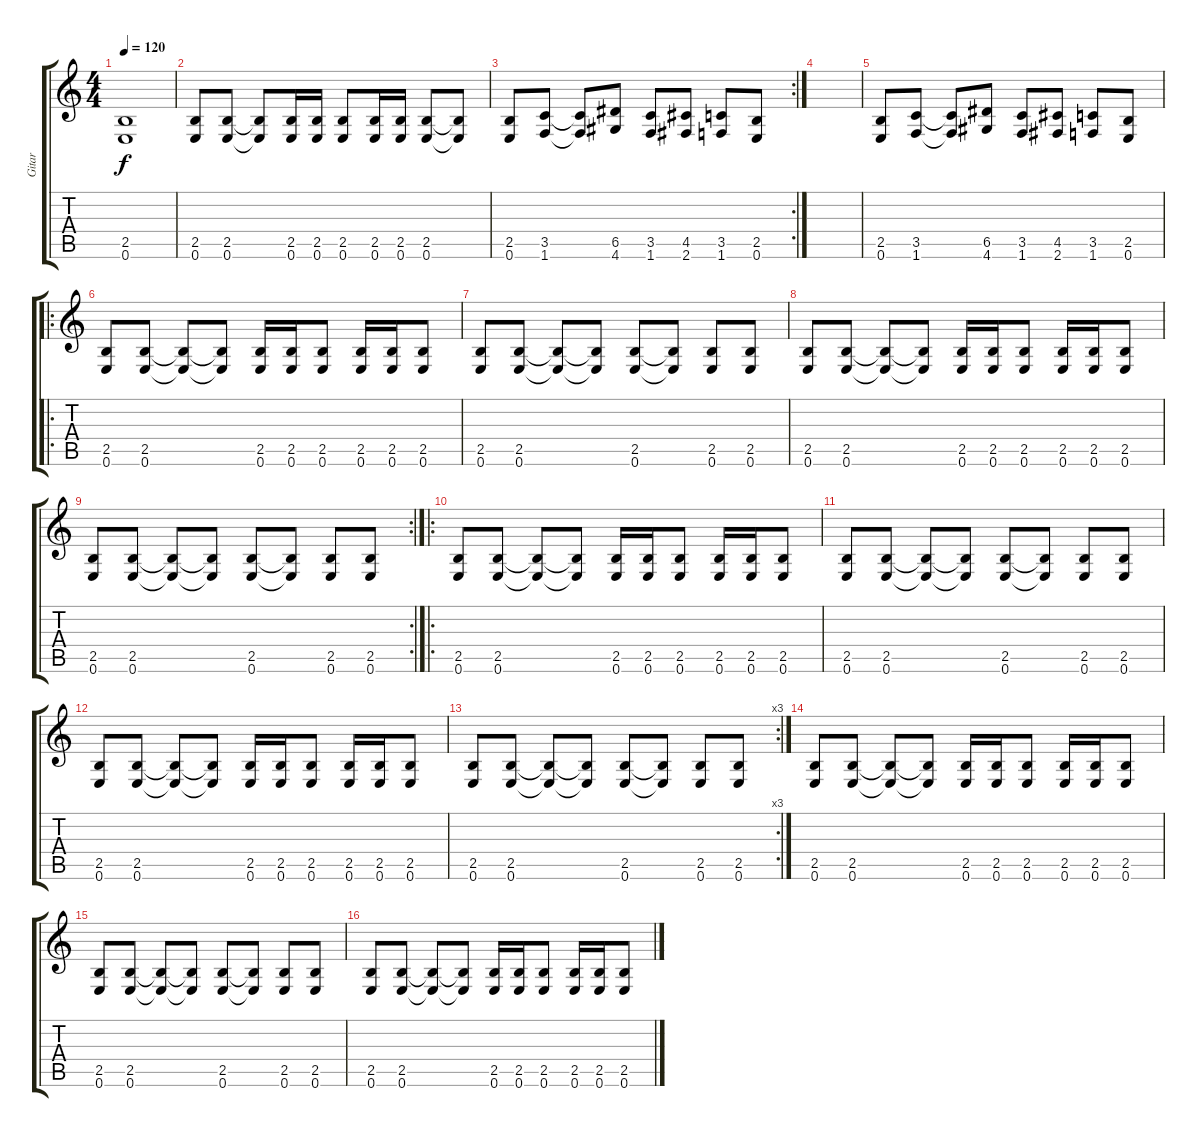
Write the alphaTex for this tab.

\track ("Gitar" "Gitar") {instrument distortionguitar}
\staff {score tabs}
\tuning (E4 B3 G3 D3 A2 E2) {hide}
\ts (4 4)
\tempo 120
\clef g2
\ks c
(2.5{t} 0.6{t}).1{dy f} |
(2.5 0.6).8 (2.5 0.6).8 (2.5{t} 0.6{t}).8 (2.5 0.6).16 (2.5 0.6).16 (2.5 0.6).8 (2.5 0.6).16 (2.5 0.6).16 (2.5 0.6).8 (2.5{t} 0.6{t}).8 |
\rc 2
(2.5 0.6).8 (3.5 1.6).8 (3.5{t} 1.6{t}).8 (6.5 4.6).8 (3.5 1.6).8 (4.5 2.6).8 (3.5 1.6).8 (2.5 0.6).8 |
|
(2.5 0.6).8 (3.5 1.6).8 (3.5{t} 1.6{t}).8 (6.5 4.6).8 (3.5 1.6).8 (4.5 2.6).8 (3.5 1.6).8 (2.5 0.6).8 |
\ro
(2.5 0.6).8 (2.5 0.6).8 (2.5{t} 0.6{t}).8 (2.5{t} 0.6{t}).8 (2.5 0.6).16 (2.5 0.6).16 (2.5 0.6).8 (2.5 0.6).16 (2.5 0.6).16 (2.5 0.6).8 |
(2.5 0.6).8 (2.5 0.6).8 (2.5{t} 0.6{t}).8 (2.5{t} 0.6{t}).8 (2.5 0.6).8 (2.5{t} 0.6{t}).8 (2.5 0.6).8 (2.5 0.6).8 |
(2.5 0.6).8 (2.5 0.6).8 (2.5{t} 0.6{t}).8 (2.5{t} 0.6{t}).8 (2.5 0.6).16 (2.5 0.6).16 (2.5 0.6).8 (2.5 0.6).16 (2.5 0.6).16 (2.5 0.6).8 |
\rc 2
(2.5 0.6).8 (2.5 0.6).8 (2.5{t} 0.6{t}).8 (2.5{t} 0.6{t}).8 (2.5 0.6).8 (2.5{t} 0.6{t}).8 (2.5 0.6).8 (2.5 0.6).8 |
\ro
(2.5 0.6).8 (2.5 0.6).8 (2.5{t} 0.6{t}).8 (2.5{t} 0.6{t}).8 (2.5 0.6).16 (2.5 0.6).16 (2.5 0.6).8 (2.5 0.6).16 (2.5 0.6).16 (2.5 0.6).8 |
(2.5 0.6).8 (2.5 0.6).8 (2.5{t} 0.6{t}).8 (2.5{t} 0.6{t}).8 (2.5 0.6).8 (2.5{t} 0.6{t}).8 (2.5 0.6).8 (2.5 0.6).8 |
(2.5 0.6).8 (2.5 0.6).8 (2.5{t} 0.6{t}).8 (2.5{t} 0.6{t}).8 (2.5 0.6).16 (2.5 0.6).16 (2.5 0.6).8 (2.5 0.6).16 (2.5 0.6).16 (2.5 0.6).8 |
\rc 3
(2.5 0.6).8 (2.5 0.6).8 (2.5{t} 0.6{t}).8 (2.5{t} 0.6{t}).8 (2.5 0.6).8 (2.5{t} 0.6{t}).8 (2.5 0.6).8 (2.5 0.6).8 |
(2.5 0.6).8 (2.5 0.6).8 (2.5{t} 0.6{t}).8 (2.5{t} 0.6{t}).8 (2.5 0.6).16 (2.5 0.6).16 (2.5 0.6).8 (2.5 0.6).16 (2.5 0.6).16 (2.5 0.6).8 |
(2.5 0.6).8 (2.5 0.6).8 (2.5{t} 0.6{t}).8 (2.5{t} 0.6{t}).8 (2.5 0.6).8 (2.5{t} 0.6{t}).8 (2.5 0.6).8 (2.5 0.6).8 |
(2.5 0.6).8 (2.5 0.6).8 (2.5{t} 0.6{t}).8 (2.5{t} 0.6{t}).8 (2.5 0.6).16 (2.5 0.6).16 (2.5 0.6).8 (2.5 0.6).16 (2.5 0.6).16 (2.5 0.6).8
